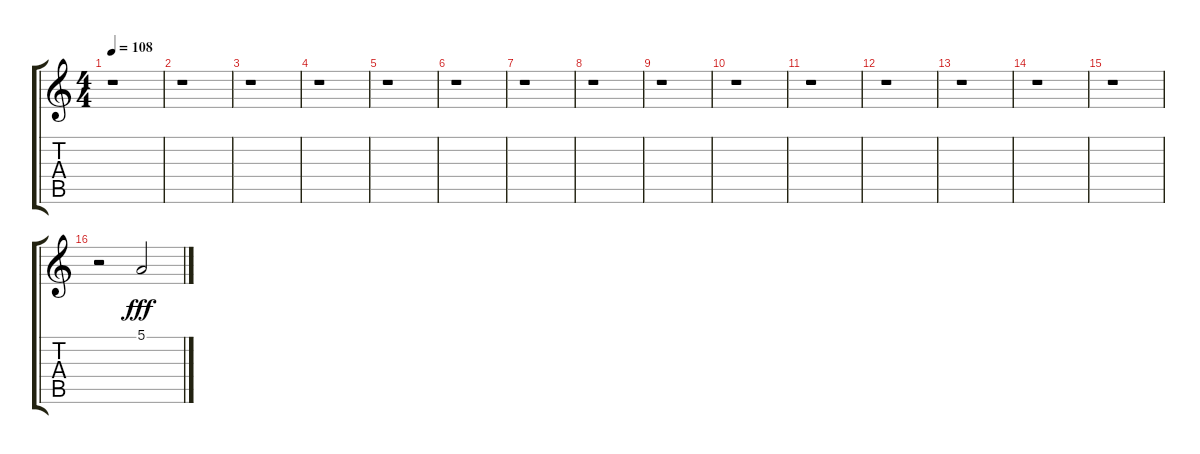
\track "" {instrument tubularbells}
\staff {score tabs}
\tuning (E4 B3 G3 D3 A2 E2) {hide}
\ts (4 4)
\tempo 108
\clef g2
\ks c
r.1{dy f} |
r.1 |
r.1 |
r.1 |
r.1 |
r.1 |
r.1 |
r.1 |
r.1 |
r.1 |
r.1 |
r.1 |
r.1 |
r.1 |
r.1 |
r.2 5.1.2{dy fff}
